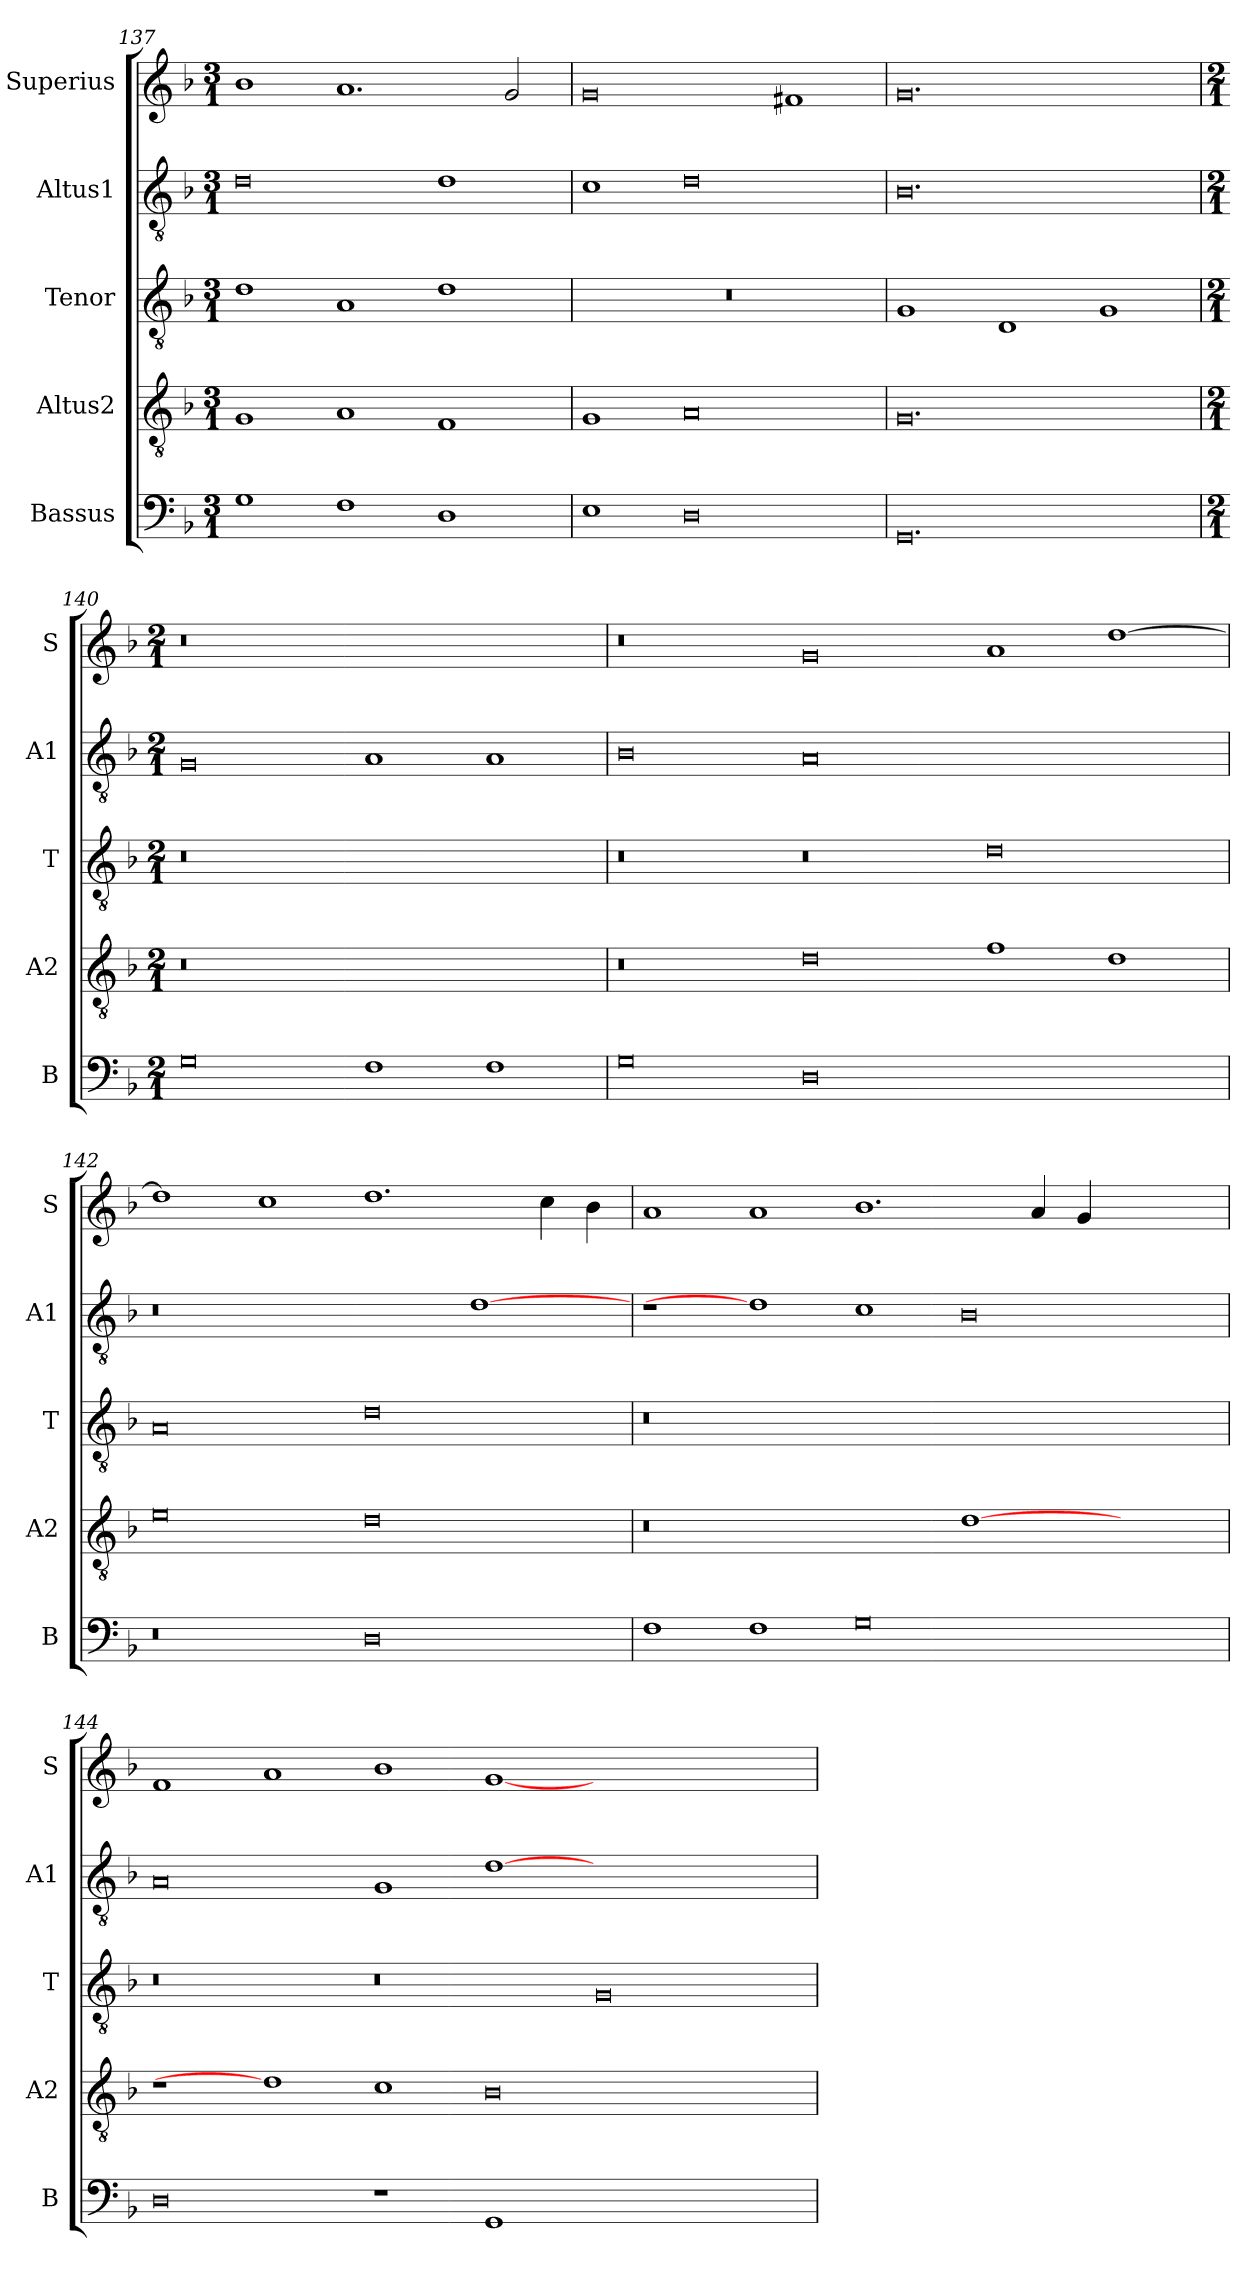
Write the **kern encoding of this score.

**kern	**kern	**kern	**kern	**kern
*part5	*part4	*part3	*part2	*part1
*staff5	*staff4	*staff3	*staff2	*staff1
*I"Bassus	*I"Altus2	*I"Tenor	*I"Altus1	*I"Superius
*I'B	*I'A2	*I'T	*I'A1	*I'S
*clefF4	*clefGv2	*clefGv2	*clefGv2	*clefG2
*k[b-]	*k[b-]	*k[b-]	*k[b-]	*k[b-]
*M3/1	*M3/1	*M3/1	*M3/1	*M3/1
=137	=137	=137	=137	=137
1G	1G	1d	0d	1b-
1F	1A	1A	.	1.a
1D	1F	1d	1d	.
.	.	.	.	2g/
=138	=138	=138	=138	=138
1E	1G	0.r	1c	0g
0D	0A	.	0d	.
.	.	.	.	1f#X
=139	=139	=139	=139	=139
0.GG	0.G	1G	0.B-	0.g
.	.	1D	.	.
.	.	1G	.	.
=140	=140	=140	=140	=140
*M2/1	*M2/1	*M2/1	*M2/1	*M2/1
0G	0r	0r	0G	0r
1F	0ryy	0ryy	1A	0ryy
1F	.	.	1A	.
=141	=141	=141	=141	=141
0G	0r	0r	0B-	0r
0D	0d	0r	0A	0g
0ryy	1f	0d	0ryy	1a
.	1d	.	.	[1dd
=142	=142	=142	=142	=142
0r	0e	0A	0r	1dd]
.	.	.	.	1cc
0D	0d	0d	1ryy	1.dd
.	.	.	[1d	.
.	.	.	.	4cc\
.	.	.	.	4b-\
=143	=143	=143	=143	=143
1F	0r	0r	1r	1a
1F	.	.	1d]	1a
0G	1ryy	0.ryy	1c	1.b-
.	[1d	.	0B-	.
.	.	.	.	4a/
.	.	.	.	4g/
1ryy	1ryy	.	.	1ryy
=144	=144	=144	=144	=144
0D	1r	0r	0A	1f
.	1d]	.	.	1a
1r	1c	0r	1G	1b-
1GG	0B-	.	[1d	[1g
0ryy	.	0G	0ryy	0ryy
.	1ryy	.	.	.
=	=	=	=	=
*-	*-	*-	*-	*-
